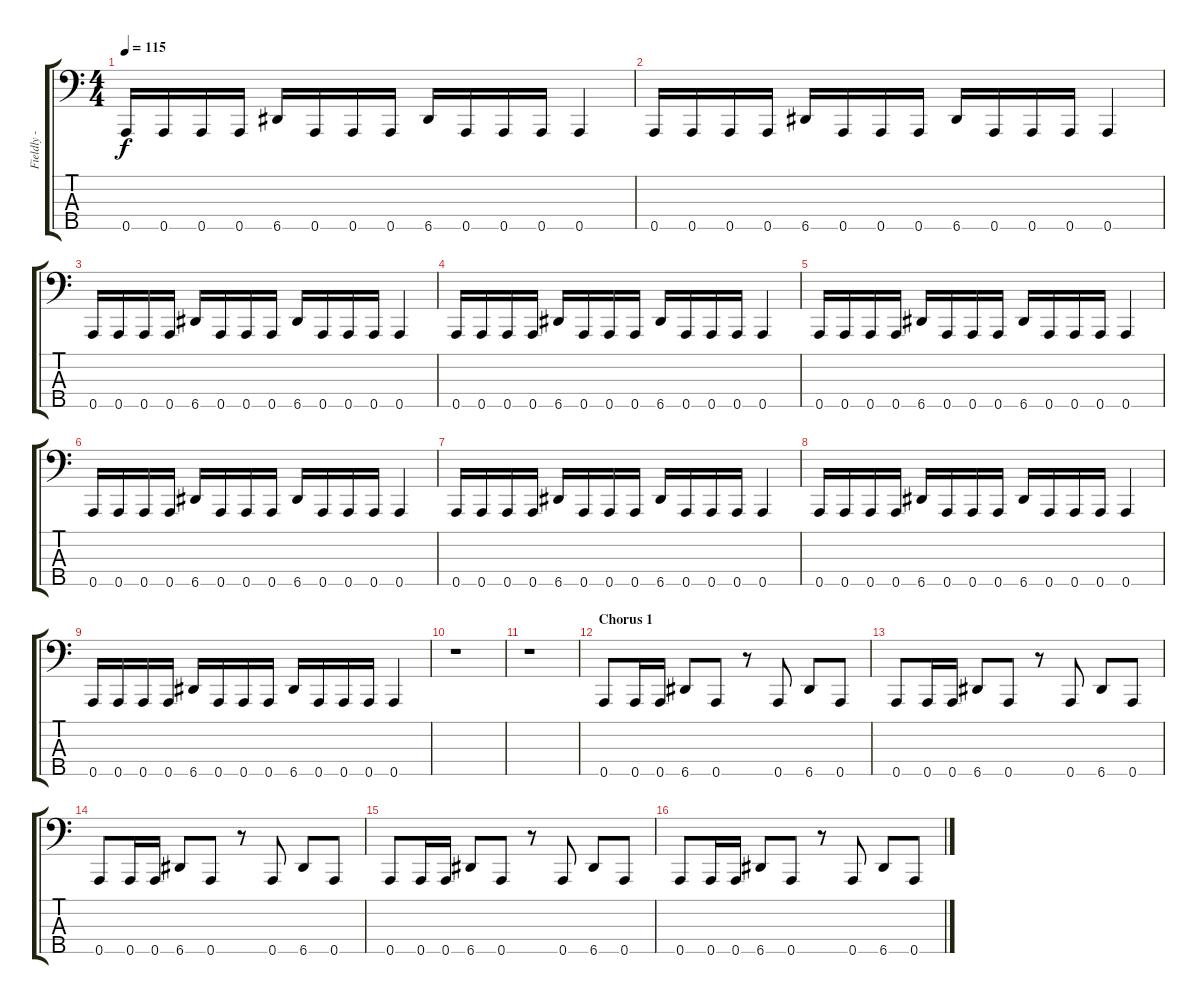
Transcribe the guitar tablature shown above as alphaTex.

\track ("Fieldly - Bass" "Fieldly - ") {instrument slapbass1}
\staff {score tabs}
\tuning (F2 C2 G1 D1 A0) {hide}
\ts (4 4)
\tempo 115
\clef f4
\ks c
0.5.16{dy f} 0.5.16 0.5.16 0.5.16 6.5.16 0.5.16 0.5.16 0.5.16 6.5.16 0.5.16 0.5.16 0.5.16 0.5.4 |
0.5.16 0.5.16 0.5.16 0.5.16 6.5.16 0.5.16 0.5.16 0.5.16 6.5.16 0.5.16 0.5.16 0.5.16 0.5.4 |
0.5.16 0.5.16 0.5.16 0.5.16 6.5.16 0.5.16 0.5.16 0.5.16 6.5.16 0.5.16 0.5.16 0.5.16 0.5.4 |
0.5.16 0.5.16 0.5.16 0.5.16 6.5.16 0.5.16 0.5.16 0.5.16 6.5.16 0.5.16 0.5.16 0.5.16 0.5.4 |
0.5.16 0.5.16 0.5.16 0.5.16 6.5.16 0.5.16 0.5.16 0.5.16 6.5.16 0.5.16 0.5.16 0.5.16 0.5.4 |
0.5.16 0.5.16 0.5.16 0.5.16 6.5.16 0.5.16 0.5.16 0.5.16 6.5.16 0.5.16 0.5.16 0.5.16 0.5.4 |
0.5.16 0.5.16 0.5.16 0.5.16 6.5.16 0.5.16 0.5.16 0.5.16 6.5.16 0.5.16 0.5.16 0.5.16 0.5.4 |
0.5.16 0.5.16 0.5.16 0.5.16 6.5.16 0.5.16 0.5.16 0.5.16 6.5.16 0.5.16 0.5.16 0.5.16 0.5.4 |
0.5.16 0.5.16 0.5.16 0.5.16 6.5.16 0.5.16 0.5.16 0.5.16 6.5.16 0.5.16 0.5.16 0.5.16 0.5.4 |
r.1 |
r.1 |
\section ("" "Chorus 1")
0.5.8{volume 12} 0.5.16 0.5.16 6.5.8 0.5.8 r.8 0.5.8 6.5.8 0.5.8 |
0.5.8 0.5.16 0.5.16 6.5.8 0.5.8 r.8 0.5.8 6.5.8 0.5.8 |
0.5.8 0.5.16 0.5.16 6.5.8 0.5.8 r.8 0.5.8 6.5.8 0.5.8 |
0.5.8 0.5.16 0.5.16 6.5.8 0.5.8 r.8 0.5.8 6.5.8 0.5.8 |
0.5.8 0.5.16 0.5.16 6.5.8 0.5.8 r.8 0.5.8 6.5.8 0.5.8
